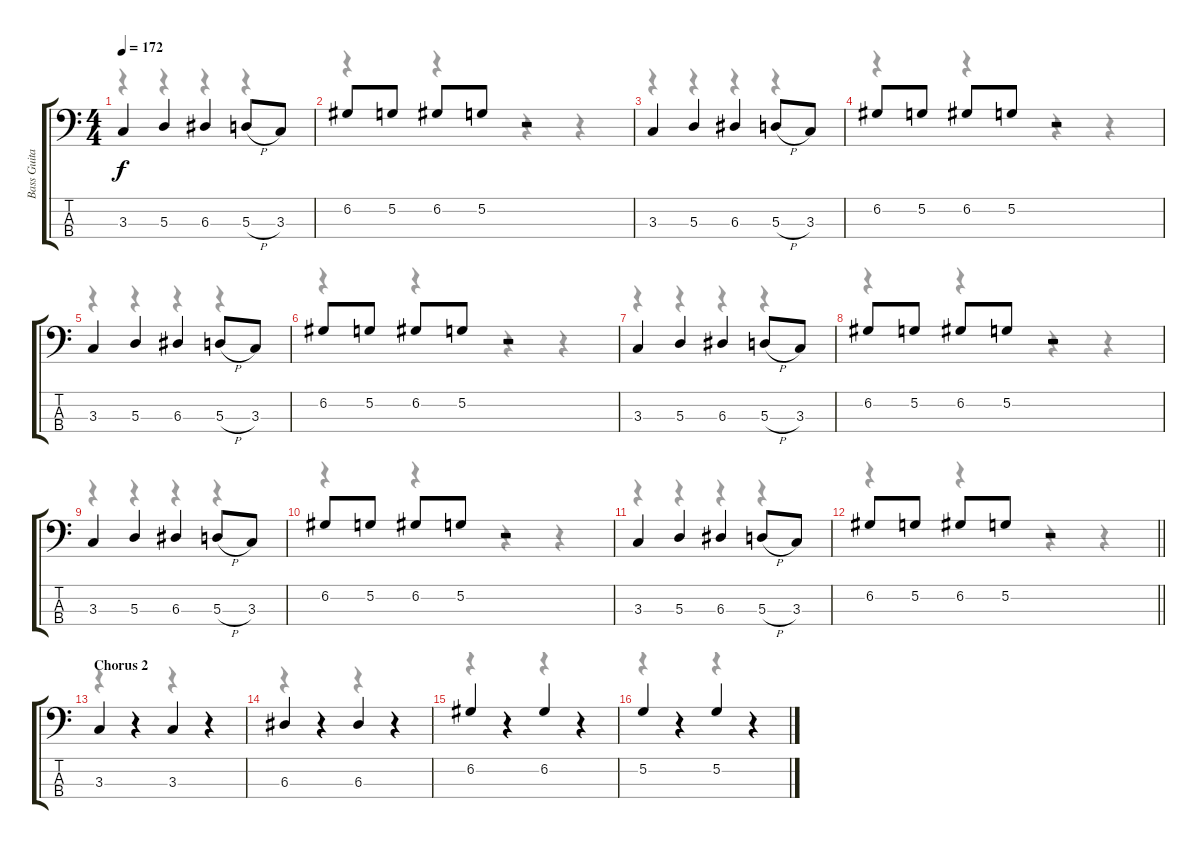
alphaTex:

\track ("Bass Guitar" "Bass Guita") {instrument electricbasspick}
\staff {score tabs}
\tuning (G2 D2 A1 E1) {hide}
\voice
\ts (4 4)
\tempo 172
\clef f4
\ks c
3.3.4{dy f} 5.3.4 6.3.4 5.3{h}.8 3.3.8 |
6.2.8 5.2.8 6.2.8 5.2.8 r.2 |
3.3.4 5.3.4 6.3.4 5.3{h}.8 3.3.8 |
6.2.8 5.2.8 6.2.8 5.2.8 r.2 |
3.3.4 5.3.4 6.3.4 5.3{h}.8 3.3.8 |
6.2.8 5.2.8 6.2.8 5.2.8 r.2 |
3.3.4 5.3.4 6.3.4 5.3{h}.8 3.3.8 |
6.2.8 5.2.8 6.2.8 5.2.8 r.2 |
3.3.4 5.3.4 6.3.4 5.3{h}.8 3.3.8 |
6.2.8 5.2.8 6.2.8 5.2.8 r.2 |
3.3.4 5.3.4 6.3.4 5.3{h}.8 3.3.8 |
\barLineRight lightlight
6.2.8 5.2.8 6.2.8 5.2.8 r.2 |
\section ("" "Chorus 2")
3.3.4 r.4 3.3.4 r.4 |
6.3.4 r.4 6.3.4 r.4 |
6.2.4 r.4 6.2.4 r.4 |
5.2.4 r.4 5.2.4 r.4
\voice
\clef f4
\ottava regular
\simile none
\ks c
r.4{dy f} r.4 r.4 r.4 |
r.4 r.4 r.4 r.4 |
r.4 r.4 r.4 r.4 |
r.4 r.4 r.4 r.4 |
r.4 r.4 r.4 r.4 |
r.4 r.4 r.4 r.4 |
r.4 r.4 r.4 r.4 |
r.4 r.4 r.4 r.4 |
r.4 r.4 r.4 r.4 |
r.4 r.4 r.4 r.4 |
r.4 r.4 r.4 r.4 |
\barLineRight lightlight
r.4 r.4 r.4 r.4 |
r.4 r.4 r.4 r.4 |
r.4 r.4 r.4 r.4 |
r.4 r.4 r.4 r.4 |
r.4 r.4 r.4 r.4
